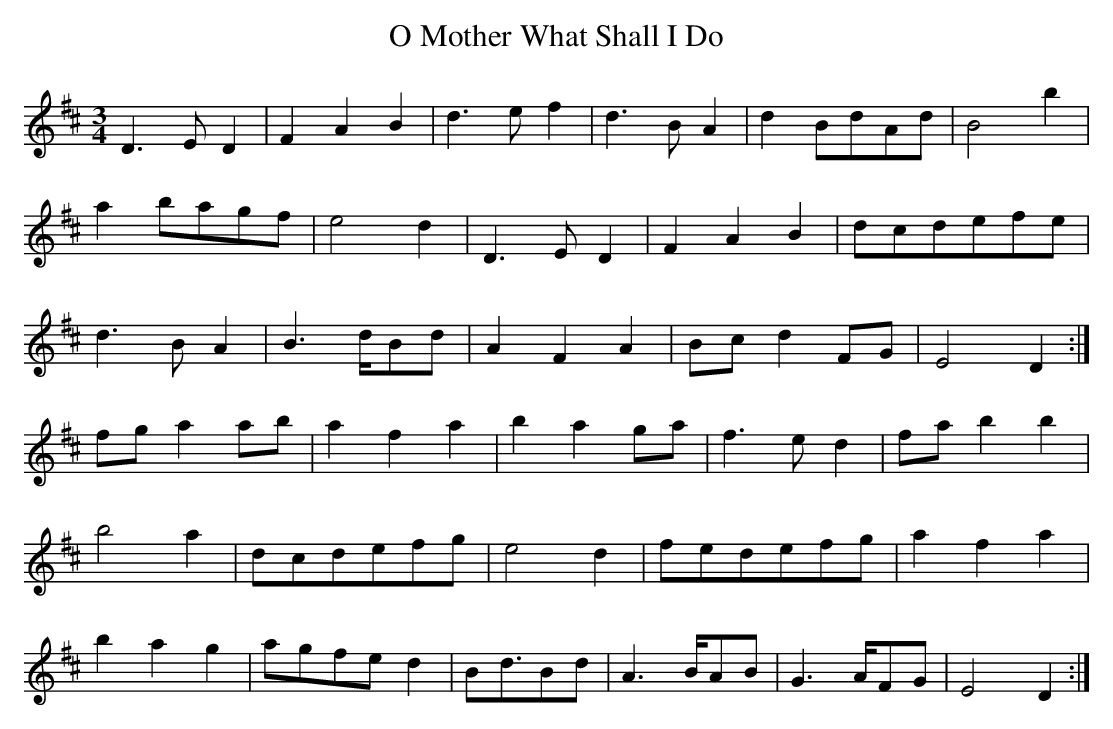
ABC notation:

X:1
T:O Mother What Shall I Do
L:1/4
M:3/4
K:D
D>ED | FAB | d>ef | d>BA | d B/d/A/d/ | B2b |
a b/a/g/f/ | e2d | D>ED | FAB | d/c/d/e/f/e/ |
d>BA | B>d/B/d/ | AFA | B/c/ d F/G/ | E2D :|
f/g/ a a/b/ | afa | bag/a/ | f>ed | f/a/ bb |
b2a | d/c/d/e/f/g/ | e2d | f/e/d/e/f/g/ | afa |
bag | a/g/f/e/ d | B<d/B/d/ | A>B/A/B/ | G>A/F/G/ | E2 D :|]
